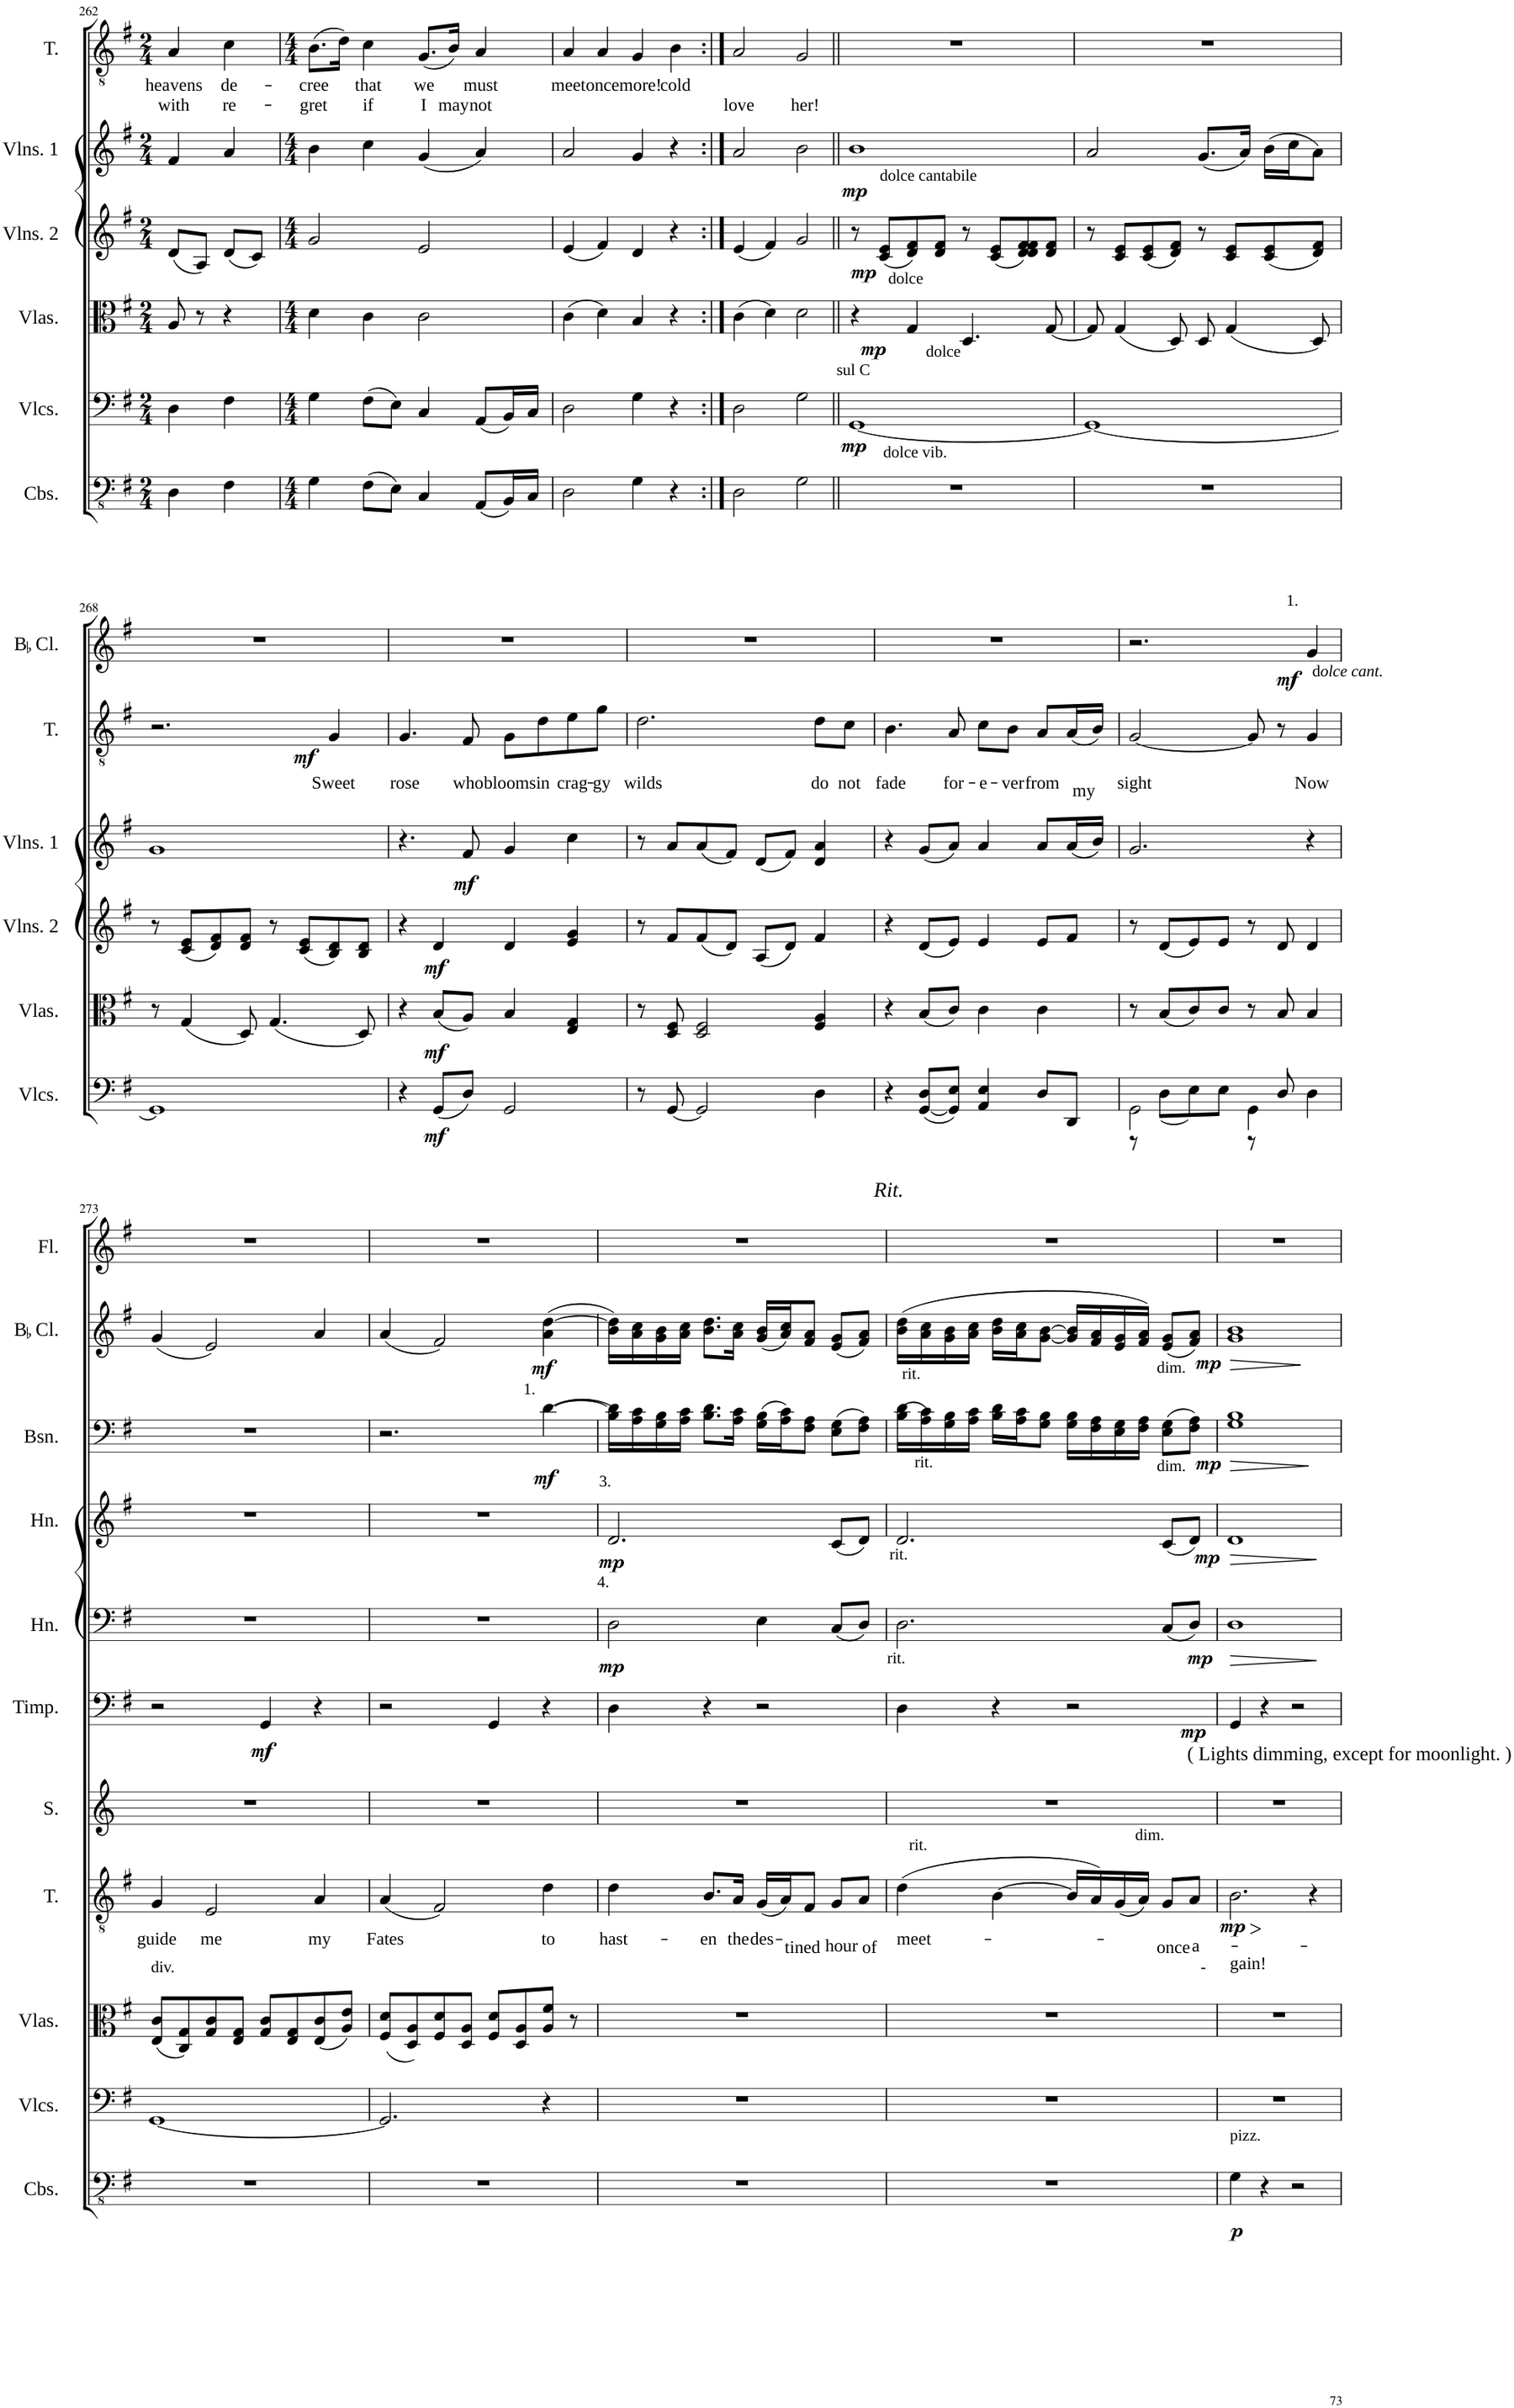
**kern	**dynam	**kern	**dynam	**kern	**dynam	**kern	**dynam	**kern	**dynam	**kern	**text	**text	**dynam	**kern	**dynam	**kern	**dynam	**kern	**dynam	**kern	**dynam	**kern	**dynam
*part11	*part11	*part10	*part10	*part9	*part9	*part8	*part8	*part7	*part7	*part6	*part6	*part6	*part6	*part5	*part5	*part4	*part4	*part3	*part3	*part2	*part2	*part1	*part1
*staff11	*staff11	*staff10	*staff10	*staff9	*staff9	*staff8	*staff8	*staff7	*staff7	*staff6	*staff6	*staff6	*staff6	*staff5	*staff5	*staff4	*staff4	*staff3	*staff3	*staff2	*staff2	*staff1	*staff1
*I"Contrabasses	*	*I"Violoncellos	*	*I"Violas	*	*I"Violins 2	*	*I"Violins 1	*	*I"Tenor	*	*	*	*I"Timpani	*	*I"Horn	*	*I"Horn	*	*I"Bassoon	*	*I"BaccidentalFlat Clarinet	*
*I'Cbs.	*	*I'Vlcs.	*	*I'Vlas.	*	*I'Vlns. 2	*	*I'Vlns. 1	*	*I'T.	*	*	*	*I'Timp.	*	*I'Hn.	*	*I'Hn.	*	*I'Bsn.	*	*I'BaccidentalFlat Cl.	*
!!LO:PB:g=z
*clefFv4	*	*clefF4	*	*clefC3	*	*clefG2	*	*clefG2	*	*clefGv2	*	*	*	*clefF4	*	*clefF4	*	*clefG2	*	*clefF4	*	*clefG2	*
*	*	*	*	*	*	*	*	*	*	*	*	*	*	*	*	*ITrd4c7	*	*ITrd4c7	*	*	*	*ITrd1c2	*
*k[f#]	*	*k[f#]	*	*k[f#]	*	*k[f#]	*	*k[f#]	*	*k[f#]	*	*	*	*k[f#]	*	*k[f#]	*	*k[f#]	*	*k[f#]	*	*k[f#]	*
*M2/4	*	*M2/4	*	*M2/4	*	*M2/4	*	*M2/4	*	*M2/4	*	*	*	*M2/4	*	*M2/4	*	*M2/4	*	*M2/4	*	*M2/4	*
=262	=262	=262	=262	=262	=262	=262	=262	=262	=262	=262	=262	=262	=262	=262	=262	=262	=262	=262	=262	=262	=262	=262	=262
!	!	!	!	!	!	!	!	!	!	!	!LO:LY:b	!LO:LY:b	!	!	!	!	!	!	!	!	!	!	!
4DD\	.	4D\	.	8A/	.	(8d/L	.	4f#/	.	4A/	heavens	with	.	2r	.	2r	.	2r	.	2r	.	2r	.
.	.	.	.	8r	.	8A/J)	.	.	.	.	.	.	.	.	.	.	.	.	.	.	.	.	.
!	!	!	!	!	!	!	!	!	!	!	!LO:LY:b	!LO:LY:b	!	!	!	!	!	!	!	!	!	!	!
4FF#\	.	4F#\	.	4r	.	(8d/L	.	4a/	.	4c\	de-	re-	.	.	.	.	.	.	.	.	.	.	.
.	.	.	.	.	.	8c/J)	.	.	.	.	.	.	.	.	.	.	.	.	.	.	.	.	.
=263	=263	=263	=263	=263	=263	=263	=263	=263	=263	=263	=263	=263	=263	=263	=263	=263	=263	=263	=263	=263	=263	=263	=263
*M4/4	*	*M4/4	*	*M4/4	*	*M4/4	*	*M4/4	*	*M4/4	*	*	*	*M4/4	*	*M4/4	*	*M4/4	*	*M4/4	*	*M4/4	*
!	!	!	!	!	!	!	!	!	!	!	!LO:LY:b	!LO:LY:b	!	!	!	!	!	!	!	!	!	!	!
4GG\	.	4G\	.	4d\	.	2g/	.	4b\	.	(8.B\L	-cree	-gret	.	1r	.	1r	.	1r	.	1r	.	1r	.
.	.	.	.	.	.	.	.	.	.	16d\Jk)	.	.	.	.	.	.	.	.	.	.	.	.	.
!	!	!	!	!	!	!	!	!	!	!	!LO:LY:b	!LO:LY:b	!	!	!	!	!	!	!	!	!	!	!
(8FF#\L	.	(8F#\L	.	4c\	.	.	.	4cc\	.	4c\	that	if	.	.	.	.	.	.	.	.	.	.	.
8EE\J)	.	8E\J)	.	.	.	.	.	.	.	.	.	.	.	.	.	.	.	.	.	.	.	.	.
!	!	!	!	!	!	!	!	!	!	!	!LO:LY:b	!LO:LY:b	!	!	!	!	!	!	!	!	!	!	!
4CC/	.	4C/	.	2c\	.	2e/	.	(4g/	.	(8.G/L	we	I	.	.	.	.	.	.	.	.	.	.	.
!	!	!	!	!	!	!	!	!	!	!	!	!LO:LY:b	!	!	!	!	!	!	!	!	!	!	!
.	.	.	.	.	.	.	.	.	.	16B/Jk)	.	may	.	.	.	.	.	.	.	.	.	.	.
!	!	!	!	!	!	!	!	!	!	!	!LO:LY:b	!LO:LY:b	!	!	!	!	!	!	!	!	!	!	!
(8AAA/L	.	(8AA/L	.	.	.	.	.	4a/)	.	4A/	must	not	.	.	.	.	.	.	.	.	.	.	.
16BBB/L)	.	16BB/L)	.	.	.	.	.	.	.	.	.	.	.	.	.	.	.	.	.	.	.	.	.
16CC/JJ	.	16C/JJ	.	.	.	.	.	.	.	.	.	.	.	.	.	.	.	.	.	.	.	.	.
=264	=264	=264	=264	=264	=264	=264	=264	=264	=264	=264	=264	=264	=264	=264	=264	=264	=264	=264	=264	=264	=264	=264	=264
!	!	!	!	!	!	!	!	!	!	!	!LO:LY:b	!	!	!	!	!	!	!	!	!	!	!	!
2DD\	.	2D\	.	(4c\	.	(4e/	.	2a/	.	4A/	meet	.	.	1r	.	1r	.	1r	.	1r	.	1r	.
!	!	!	!	!	!	!	!	!	!	!	!LO:LY:b	!	!	!	!	!	!	!	!	!	!	!	!
.	.	.	.	4d\)	.	4f#/)	.	.	.	4A/	once	.	.	.	.	.	.	.	.	.	.	.	.
!	!	!	!	!	!	!	!	!	!	!	!LO:LY:b	!	!	!	!	!	!	!	!	!	!	!	!
4GG\	.	4G\	.	4B/	.	4d/	.	4g/	.	4G/	more!	.	.	.	.	.	.	.	.	.	.	.	.
!	!	!	!	!	!	!	!	!	!	!	!LO:LY:b	!	!	!	!	!	!	!	!	!	!	!	!
4r	.	4r	.	4r	.	4r	.	4r	.	4B\	cold	.	.	.	.	.	.	.	.	.	.	.	.
=265:|!	=265:|!	=265:|!	=265:|!	=265:|!	=265:|!	=265:|!	=265:|!	=265:|!	=265:|!	=265:|!	=265:|!	=265:|!	=265:|!	=265:|!	=265:|!	=265:|!	=265:|!	=265:|!	=265:|!	=265:|!	=265:|!	=265:|!	=265:|!
!	!	!	!	!	!	!	!	!	!	!	!	!LO:LY:b	!	!	!	!	!	!	!	!	!	!	!
2DD\	.	2D\	.	(4c\	.	(4e/	.	2a/	.	2A/	.	love	.	1r	.	1r	.	1r	.	1r	.	1r	.
.	.	.	.	4d\)	.	4f#/)	.	.	.	.	.	.	.	.	.	.	.	.	.	.	.	.	.
!	!	!	!	!	!	!	!	!	!	!	!	!LO:LY:b	!	!	!	!	!	!	!	!	!	!	!
2GG\	.	2G\	.	2d\	.	2g/	.	2b\	.	2G/	.	her!	.	.	.	.	.	.	.	.	.	.	.
=266||	=266||	=266||	=266||	=266||	=266||	=266||	=266||	=266||	=266||	=266||	=266||	=266||	=266||	=266||	=266||	=266||	=266||	=266||	=266||	=266||	=266||	=266||	=266||
!	!	!	!	!	!	!	!	!LO:TX:b:t=dolce cantabile	!	!	!	!	!	!	!	!	!	!	!	!	!	!	!
!	!	!LO:TX:b:t=dolce vib.	!	!	!	!	!	!	!	!	!	!	!	!	!	!	!	!	!	!	!	!	!
!	!	!LO:TX:a:t=sul C	!	!	!	!	!	!	!	!	!	!	!	!	!	!	!	!	!	!	!	!	!
!	!	!	!LO:DY:b	!	!	!	!	!	!LO:DY:b	!	!	!	!	!	!	!	!	!	!	!	!	!	!
1r	.	[1GG	mp	4r	.	8r	.	1b	mp	1r	.	.	.	1r	.	1r	.	1r	.	1r	.	1r	.
!	!	!	!	!	!	!LO:TX:b:t=dolce	!	!	!	!	!	!	!	!	!	!	!	!	!	!	!	!	!
!	!	!	!	!	!	!	!LO:DY:b	!	!	!	!	!	!	!	!	!	!	!	!	!	!	!	!
.	.	.	.	.	.	(8c/ 8e/L	mp	.	.	.	.	.	.	.	.	.	.	.	.	.	.	.	.
!	!	!	!	!	!LO:DY:b	!	!	!	!	!	!	!	!	!	!	!	!	!	!	!	!	!	!
.	.	.	.	4G/	mp	8d/ 8f#/)	.	.	.	.	.	.	.	.	.	.	.	.	.	.	.	.	.
.	.	.	.	.	.	8d/ 8f#/J	.	.	.	.	.	.	.	.	.	.	.	.	.	.	.	.	.
!	!	!	!	!LO:TX:b:t=dolce	!	!	!	!	!	!	!	!	!	!	!	!	!	!	!	!	!	!	!
.	.	.	.	4.D/	.	8r	.	.	.	.	.	.	.	.	.	.	.	.	.	.	.	.	.
.	.	.	.	.	.	(8c/ 8e/L	.	.	.	.	.	.	.	.	.	.	.	.	.	.	.	.	.
.	.	.	.	.	.	8d/ 8d/ 8f#/ 8f#/)	.	.	.	.	.	.	.	.	.	.	.	.	.	.	.	.	.
.	.	.	.	[8G/	.	8d/ 8f#/J	.	.	.	.	.	.	.	.	.	.	.	.	.	.	.	.	.
=267	=267	=267	=267	=267	=267	=267	=267	=267	=267	=267	=267	=267	=267	=267	=267	=267	=267	=267	=267	=267	=267	=267	=267
1r	.	1GG_	.	8G/]	.	8r	.	2a/	.	1r	.	.	.	1r	.	1r	.	1r	.	1r	.	1r	.
.	.	.	.	(4G/	.	8c/ 8e/L	.	.	.	.	.	.	.	.	.	.	.	.	.	.	.	.	.
.	.	.	.	.	.	(8c/ 8e/	.	.	.	.	.	.	.	.	.	.	.	.	.	.	.	.	.
.	.	.	.	8D/)	.	8d/ 8f#/J)	.	.	.	.	.	.	.	.	.	.	.	.	.	.	.	.	.
.	.	.	.	8D/	.	8r	.	(8.g/L	.	.	.	.	.	.	.	.	.	.	.	.	.	.	.
.	.	.	.	(4G/	.	8c/ 8e/L	.	.	.	.	.	.	.	.	.	.	.	.	.	.	.	.	.
.	.	.	.	.	.	.	.	16a/Jk)	.	.	.	.	.	.	.	.	.	.	.	.	.	.	.
.	.	.	.	.	.	(8c/ 8e/	.	(16b\LL	.	.	.	.	.	.	.	.	.	.	.	.	.	.	.
.	.	.	.	.	.	.	.	16cc\J	.	.	.	.	.	.	.	.	.	.	.	.	.	.	.
.	.	.	.	8D/)	.	8d/ 8f#/J)	.	8a\J)	.	.	.	.	.	.	.	.	.	.	.	.	.	.	.
!!LO:LB:g=z
=268	=268	=268	=268	=268	=268	=268	=268	=268	=268	=268	=268	=268	=268	=268	=268	=268	=268	=268	=268	=268	=268	=268	=268
1r	.	1GG]	.	8r	.	8r	.	1g	.	2.r	.	.	.	1r	.	1r	.	1r	.	1r	.	1r	.
.	.	.	.	(4G/	.	(8c/ 8e/L	.	.	.	.	.	.	.	.	.	.	.	.	.	.	.	.	.
.	.	.	.	.	.	8d/ 8f#/)	.	.	.	.	.	.	.	.	.	.	.	.	.	.	.	.	.
.	.	.	.	8D/)	.	8d/ 8f#/J	.	.	.	.	.	.	.	.	.	.	.	.	.	.	.	.	.
.	.	.	.	(4.G/	.	8r	.	.	.	.	.	.	.	.	.	.	.	.	.	.	.	.	.
.	.	.	.	.	.	(8c/ 8e/L	.	.	.	.	.	.	.	.	.	.	.	.	.	.	.	.	.
!	!	!	!	!	!	!	!	!	!	!	!LO:LY:b	!	!LO:DY:b	!	!	!	!	!	!	!	!	!	!
.	.	.	.	.	.	8B/ 8d/)	.	.	.	4G/	Sweet	.	mf	.	.	.	.	.	.	.	.	.	.
.	.	.	.	8D/)	.	8B/ 8d/J	.	.	.	.	.	.	.	.	.	.	.	.	.	.	.	.	.
=269	=269	=269	=269	=269	=269	=269	=269	=269	=269	=269	=269	=269	=269	=269	=269	=269	=269	=269	=269	=269	=269	=269	=269
!	!	!	!	!	!	!	!	!	!	!	!LO:LY:b	!	!	!	!	!	!	!	!	!	!	!	!
1r	.	4r	.	4r	.	4r	.	4.r	.	4.G/	rose	.	.	1r	.	1r	.	1r	.	1r	.	1r	.
!	!	!	!LO:DY:b	!	!LO:DY:b	!	!LO:DY:b	!	!	!	!	!	!	!	!	!	!	!	!	!	!	!	!
.	.	(8GG/L	mf	(8B/L	mf	4d/	mf	.	.	.	.	.	.	.	.	.	.	.	.	.	.	.	.
!	!	!	!	!	!	!	!	!	!LO:DY:b	!	!LO:LY:b	!	!	!	!	!	!	!	!	!	!	!	!
.	.	8D/J)	.	8A/J)	.	.	.	8f#/	mf	8F#/	who	.	.	.	.	.	.	.	.	.	.	.	.
!	!	!	!	!	!	!	!	!	!	!	!LO:LY:b	!	!	!	!	!	!	!	!	!	!	!	!
.	.	2GG/	.	4B/	.	4d/	.	4g/	.	8G\L	blooms	.	.	.	.	.	.	.	.	.	.	.	.
!	!	!	!	!	!	!	!	!	!	!	!LO:LY:b	!	!	!	!	!	!	!	!	!	!	!	!
.	.	.	.	.	.	.	.	.	.	8d\	in	.	.	.	.	.	.	.	.	.	.	.	.
!	!	!	!	!	!	!	!	!	!	!	!LO:LY:b	!	!	!	!	!	!	!	!	!	!	!	!
.	.	.	.	4E/ 4G/	.	4e/ 4g/	.	4cc\	.	8e\	crag-	.	.	.	.	.	.	.	.	.	.	.	.
!	!	!	!	!	!	!	!	!	!	!	!LO:LY:b	!	!	!	!	!	!	!	!	!	!	!	!
.	.	.	.	.	.	.	.	.	.	8g\J	-gy	.	.	.	.	.	.	.	.	.	.	.	.
=270	=270	=270	=270	=270	=270	=270	=270	=270	=270	=270	=270	=270	=270	=270	=270	=270	=270	=270	=270	=270	=270	=270	=270
!	!	!	!	!	!	!	!	!	!	!	!LO:LY:b	!	!	!	!	!	!	!	!	!	!	!	!
1r	.	8r	.	8r	.	8r	.	8r	.	2.d\	wilds	.	.	1r	.	1r	.	1r	.	1r	.	1r	.
.	.	[8GG/	.	8D/ 8F#/	.	8f#/L	.	8a/L	.	.	.	.	.	.	.	.	.	.	.	.	.	.	.
.	.	2GG/]	.	2D/ 2F#/	.	(8f#/	.	(8a/	.	.	.	.	.	.	.	.	.	.	.	.	.	.	.
.	.	.	.	.	.	8d/J)	.	8f#/J)	.	.	.	.	.	.	.	.	.	.	.	.	.	.	.
.	.	.	.	.	.	(8A/L	.	(8d/L	.	.	.	.	.	.	.	.	.	.	.	.	.	.	.
.	.	.	.	.	.	8d/J)	.	8f#/J)	.	.	.	.	.	.	.	.	.	.	.	.	.	.	.
!	!	!	!	!	!	!	!	!	!	!	!LO:LY:b	!	!	!	!	!	!	!	!	!	!	!	!
.	.	4D\	.	4F#/ 4A/	.	4f#/	.	4d/ 4a/	.	8d\L	do	.	.	.	.	.	.	.	.	.	.	.	.
!	!	!	!	!	!	!	!	!	!	!	!LO:LY:b	!	!	!	!	!	!	!	!	!	!	!	!
.	.	.	.	.	.	.	.	.	.	8c\J	not	.	.	.	.	.	.	.	.	.	.	.	.
=271	=271	=271	=271	=271	=271	=271	=271	=271	=271	=271	=271	=271	=271	=271	=271	=271	=271	=271	=271	=271	=271	=271	=271
!	!	!	!	!	!	!	!	!	!	!	!LO:LY:b	!	!	!	!	!	!	!	!	!	!	!	!
1r	.	4r	.	4r	.	4r	.	4r	.	4.B\	fade	.	.	1r	.	1r	.	1r	.	1r	.	1r	.
.	.	([8GG/ 8D/L	.	(8B/L	.	(8d/L	.	(8g/L	.	.	.	.	.	.	.	.	.	.	.	.	.	.	.
!	!	!	!	!	!	!	!	!	!	!	!LO:LY:b	!	!	!	!	!	!	!	!	!	!	!	!
.	.	8GG/] 8E/J)	.	8c/J)	.	8e/J)	.	8a/J)	.	8A/	for-	.	.	.	.	.	.	.	.	.	.	.	.
!	!	!	!	!	!	!	!	!	!	!	!LO:LY:b	!	!	!	!	!	!	!	!	!	!	!	!
.	.	4AA/ 4E/	.	4c\	.	4e/	.	4a/	.	8c\L	-e-	.	.	.	.	.	.	.	.	.	.	.	.
!	!	!	!	!	!	!	!	!	!	!	!LO:LY:b	!	!	!	!	!	!	!	!	!	!	!	!
.	.	.	.	.	.	.	.	.	.	8B\J	-ver	.	.	.	.	.	.	.	.	.	.	.	.
!	!	!	!	!	!	!	!	!	!	!	!LO:LY:b	!	!	!	!	!	!	!	!	!	!	!	!
.	.	8D/L	.	4c\	.	8e/L	.	8a/L	.	8A/L	from	.	.	.	.	.	.	.	.	.	.	.	.
!	!	!	!	!	!	!	!	!	!	!	!LO:LY:b	!	!	!	!	!	!	!	!	!	!	!	!
.	.	8DD/J	.	.	.	8f#/J	.	(16a/L	.	(16A/L	my	.	.	.	.	.	.	.	.	.	.	.	.
.	.	.	.	.	.	.	.	16b/JJ)	.	16B/JJ)	.	.	.	.	.	.	.	.	.	.	.	.	.
=272	=272	=272	=272	=272	=272	=272	=272	=272	=272	=272	=272	=272	=272	=272	=272	=272	=272	=272	=272	=272	=272	=272	=272
*	*	*^	*	*	*	*	*	*	*	*	*	*	*	*	*	*	*	*	*	*	*	*	*
!	!	!	!	!	!	!	!	!	!	!	!	!LO:LY:b	!	!	!	!	!	!	!	!	!	!	!	!
1r	.	2GG\	8r	.	8r	.	8r	.	2.g/	.	[2G/	sight	.	.	1r	.	1r	.	1r	.	1r	.	2.r	.
.	.	.	(8D\L	.	(8B/L	.	(8d/L	.	.	.	.	.	.	.	.	.	.	.	.	.	.	.	.	.
.	.	.	8E\)	.	8c/)	.	8e/)	.	.	.	.	.	.	.	.	.	.	.	.	.	.	.	.	.
.	.	.	8E\J	.	8c/J	.	8e/J	.	.	.	.	.	.	.	.	.	.	.	.	.	.	.	.	.
.	.	4GG\	8r	.	8r	.	8r	.	.	.	8G/]	.	.	.	.	.	.	.	.	.	.	.	.	.
.	.	.	8D/	.	8B/	.	8d/	.	.	.	8r	.	.	.	.	.	.	.	.	.	.	.	.	.
!	!	!	!	!	!	!	!	!	!	!	!	!	!	!	!	!	!	!	!	!	!	!	!LO:TX:a:t=1.	!
!	!	!	!	!	!	!	!	!	!	!	!	!	!	!	!	!	!	!	!	!	!	!	!LO:TX:b:t=d	!
!	!	!	!	!	!	!	!	!	!	!	!	!	!	!	!	!	!	!	!	!	!	!	!LO:TX:b:i:t=olce cant.	!
!	!	!	!	!	!	!	!	!	!	!	!	!LO:LY:b	!	!	!	!	!	!	!	!	!	!	!	!LO:DY:b
.	.	4D\	4ryy	.	4B/	.	4d/	.	4r	.	4G/	Now	.	.	.	.	.	.	.	.	.	.	4g/	mf
!!LO:LB:g=z
=273	=273	=273	=273	=273	=273	=273	=273	=273	=273	=273	=273	=273	=273	=273	=273	=273	=273	=273	=273	=273	=273	=273	=273	=273
!	!	!	!	!	!LO:TX:a:t=div.	!	!	!	!	!	!	!	!	!	!	!	!	!	!	!	!	!	!	!
!	!	!	!	!	!	!	!	!	!	!	!	!LO:LY:b	!	!	!	!	!	!	!	!	!	!	!	!
*	*	*v	*v	*	*	*	*	*	*	*	*	*	*	*	*	*	*	*	*	*	*	*	*	*
1r	.	[1GG	.	(8E/ 8c/L	.	1r	.	1r	.	4G/	guide	.	.	2r	.	1r	.	1r	.	1r	.	(4g/	.
.	.	.	.	8C/ 8G/)	.	.	.	.	.	.	.	.	.	.	.	.	.	.	.	.	.	.	.
!	!	!	!	!	!	!	!	!	!	!	!LO:LY:b	!	!	!	!	!	!	!	!	!	!	!	!
.	.	.	.	8G/ 8c/	.	.	.	.	.	2E/	me	.	.	.	.	.	.	.	.	.	.	2e/)	.
.	.	.	.	8E/ 8G/J	.	.	.	.	.	.	.	.	.	.	.	.	.	.	.	.	.	.	.
!	!	!	!	!	!	!	!	!	!	!	!	!	!	!	!LO:DY:b	!	!	!	!	!	!	!	!
.	.	.	.	8G/ 8c/L	.	.	.	.	.	.	.	.	.	4GG/	mf	.	.	.	.	.	.	.	.
.	.	.	.	8E/ 8G/	.	.	.	.	.	.	.	.	.	.	.	.	.	.	.	.	.	.	.
!	!	!	!	!	!	!	!	!	!	!	!LO:LY:b	!	!	!	!	!	!	!	!	!	!	!	!
.	.	.	.	(8E/ 8c/	.	.	.	.	.	4A/	my	.	.	4r	.	.	.	.	.	.	.	4a/	.
.	.	.	.	8A/ 8e/J)	.	.	.	.	.	.	.	.	.	.	.	.	.	.	.	.	.	.	.
=274	=274	=274	=274	=274	=274	=274	=274	=274	=274	=274	=274	=274	=274	=274	=274	=274	=274	=274	=274	=274	=274	=274	=274
!	!	!	!	!	!	!	!	!	!	!	!LO:LY:b	!	!	!	!	!	!	!	!	!	!	!	!
1r	.	2.GG/]	.	(8F#/ 8d/L	.	1r	.	1r	.	(4A/	Fates	.	.	2r	.	1r	.	1r	.	2.r	.	(4a/	.
.	.	.	.	8D/ 8A/)	.	.	.	.	.	.	.	.	.	.	.	.	.	.	.	.	.	.	.
.	.	.	.	8F#/ 8d/	.	.	.	.	.	2F#/)	.	.	.	.	.	.	.	.	.	.	.	2f#/)	.
.	.	.	.	8D/ 8A/J	.	.	.	.	.	.	.	.	.	.	.	.	.	.	.	.	.	.	.
.	.	.	.	8F#/ 8d/L	.	.	.	.	.	.	.	.	.	4GG/	.	.	.	.	.	.	.	.	.
.	.	.	.	8D/ 8A/	.	.	.	.	.	.	.	.	.	.	.	.	.	.	.	.	.	.	.
!	!	!	!	!	!	!	!	!	!	!	!	!	!	!	!	!	!	!	!	!LO:TX:a:t=1.	!	!	!
!	!	!	!	!	!	!	!	!	!	!	!LO:LY:b	!	!	!	!	!	!	!	!	!	!LO:DY:b	!	!LO:DY:b
.	.	4r	.	8A/ 8f#/J	.	.	.	.	.	4d\	to	.	.	4r	.	.	.	.	.	([4d\	mf	(4a\ [4dd\	mf
.	.	.	.	8r	.	.	.	.	.	.	.	.	.	.	.	.	.	.	.	.	.	.	.
=275	=275	=275	=275	=275	=275	=275	=275	=275	=275	=275	=275	=275	=275	=275	=275	=275	=275	=275	=275	=275	=275	=275	=275
!	!	!	!	!	!	!	!	!	!	!	!	!	!	!	!	!	!	!LO:TX:a:t=3.	!	!	!	!	!
!	!	!	!	!	!	!	!	!	!	!	!	!	!	!	!	!LO:TX:a:t=4.	!	!	!	!	!	!	!
!	!	!	!	!	!	!	!	!	!	!	!LO:LY:b	!	!	!	!	!	!LO:DY:b	!	!LO:DY:b	!	!	!	!
1r	.	1r	.	1r	.	1r	.	1r	.	4d\	hast-	.	.	4D\	.	2D\	mp	2.d/	mp	16B\ 16d\]LL)	.	16b\ 16dd\]LL)	.
.	.	.	.	.	.	.	.	.	.	.	.	.	.	.	.	.	.	.	.	16A\ 16c\	.	16a\ 16cc\	.
.	.	.	.	.	.	.	.	.	.	.	.	.	.	.	.	.	.	.	.	16G\ 16B\	.	16g\ 16b\	.
.	.	.	.	.	.	.	.	.	.	.	.	.	.	.	.	.	.	.	.	16A\ 16c\JJ	.	16a\ 16cc\JJ	.
!	!	!	!	!	!	!	!	!	!	!	!LO:LY:b	!	!	!	!	!	!	!	!	!	!	!	!
.	.	.	.	.	.	.	.	.	.	8.B/L	-en	.	.	4r	.	.	.	.	.	8.B\ 8.d\L	.	8.b\ 8.dd\L	.
!	!	!	!	!	!	!	!	!	!	!	!LO:LY:b	!	!	!	!	!	!	!	!	!	!	!	!
.	.	.	.	.	.	.	.	.	.	16A/Jk	the	.	.	.	.	.	.	.	.	16A\ 16c\Jk	.	16a\ 16cc\Jk	.
!	!	!	!	!	!	!	!	!	!	!	!LO:LY:b	!	!	!	!	!	!	!	!	!	!	!	!
.	.	.	.	.	.	.	.	.	.	(16G/LL	des-	.	.	2r	.	4E\	.	.	.	(16G\ 16B\LL	.	(16g/ 16b/LL	.
!	!	!	!	!	!	!	!	!	!	!	!LO:LY:b	!	!	!	!	!	!	!	!	!	!	!	!
.	.	.	.	.	.	.	.	.	.	16A/J)	-tined	.	.	.	.	.	.	.	.	16A\ 16c\J)	.	16a/ 16cc/J)	.
.	.	.	.	.	.	.	.	.	.	8F#/J	.	.	.	.	.	.	.	.	.	8F#\ 8A\J	.	8f#/ 8a/J	.
!	!	!	!	!	!	!	!	!	!	!	!LO:LY:b	!	!	!	!	!	!	!	!	!	!	!	!
.	.	.	.	.	.	.	.	.	.	8G/L	hour	.	.	.	.	(8C/L	.	(8c/L	.	(8E\ 8G\L	.	(8e/ 8g/L	.
!	!	!	!	!	!	!	!	!	!	!	!LO:LY:b	!	!	!	!	!	!	!	!	!	!	!	!
.	.	.	.	.	.	.	.	.	.	8A/J	of	.	.	.	.	8D/J)	.	8d/J)	.	8F#\ 8A\J)	.	8f#/ 8a/J)	.
=276	=276	=276	=276	=276	=276	=276	=276	=276	=276	=276	=276	=276	=276	=276	=276	=276	=276	=276	=276	=276	=276	=276	=276
!	!	!	!	!	!	!	!	!	!	!	!	!	!	!	!	!	!	!LO:TX:b:t=rit.	!	!	!	!	!
!	!	!	!	!	!	!	!	!	!	!	!	!	!	!	!	!LO:TX:b:t=rit.	!	!	!	!	!	!	!
!	!	!	!	!	!	!	!	!	!	!	!LO:LY:b	!	!	!	!	!	!	!	!	!	!	!	!
1r	.	1r	.	1r	.	1r	.	1r	.	(4d\	meet-	.	.	4D\	.	2.D\	.	2.d/	.	(16B\ 16d\LL	.	(16b\ 16dd\LL	.
.	.	.	.	.	.	.	.	.	.	.	.	.	.	.	.	.	.	.	.	16A\ 16c\)	.	16a\ 16cc\	.
.	.	.	.	.	.	.	.	.	.	.	.	.	.	.	.	.	.	.	.	16G\ 16B\	.	16g\ 16b\	.
.	.	.	.	.	.	.	.	.	.	.	.	.	.	.	.	.	.	.	.	16A\ 16c\JJ	.	16a\ 16cc\JJ	.
!	!	!	!	!	!	!	!	!	!	!LO:TX:a:t=rit.	!	!	!	!	!	!	!	!	!	!	!	!	!
.	.	.	.	.	.	.	.	.	.	[4B\	.	.	.	4r	.	.	.	.	.	16B\ 16d\LL	.	16b\ 16dd\LL	.
.	.	.	.	.	.	.	.	.	.	.	.	.	.	.	.	.	.	.	.	16A\ 16c\J	.	16a\ 16cc\J	.
!	!	!	!	!	!	!	!	!	!	!	!	!	!	!	!	!	!	!	!	!LO:TX:b:t=rit.	!	!	!
.	.	.	.	.	.	.	.	.	.	.	.	.	.	.	.	.	.	.	.	8G\ 8B\J	.	[8g\ [8b\J	.
!	!	!	!	!	!	!	!	!	!	!	!	!	!	!	!	!	!	!	!	!	!	!LO:TX:b:t=rit.	!
!	!	!	!	!	!	!	!	!	!	!	!	!	!	!	!LO:DY:b	!	!	!	!	!	!	!	!
.	.	.	.	.	.	.	.	.	.	16B/LL]	.	.	.	2r	mp	.	.	.	.	16G\ 16B\LL	.	16g/] 16b/]LL	.
.	.	.	.	.	.	.	.	.	.	16A/)	.	.	.	.	.	.	.	.	.	16F#\ 16A\	.	16f#/ 16a/	.
.	.	.	.	.	.	.	.	.	.	(16G/	.	.	.	.	.	.	.	.	.	16E\ 16G\	.	16e/ 16g/	.
.	.	.	.	.	.	.	.	.	.	16A/JJ)	.	.	.	.	.	.	.	.	.	16F#\ 16A\JJ	.	16f#/ 16a/JJ)	.
!	!	!	!	!	!	!	!	!	!	!	!	!	!	!	!	!	!	!	!	!	!	!LO:TX:b:t=dim.	!
!	!	!	!	!	!	!	!	!	!	!	!	!	!	!	!	!	!	!	!	!LO:TX:b:t=dim.	!	!	!
!	!	!	!	!	!	!	!	!	!	!LO:TX:a:t=dim.	!	!	!	!	!	!	!	!	!	!	!	!	!
!	!	!	!	!	!	!	!	!	!	!	!LO:LY:b	!	!	!	!	!	!	!	!	!	!	!	!
.	.	.	.	.	.	.	.	.	.	8G/L	once	.	.	.	.	(8C/L	.	(8c/L	.	(8E\ 8G\L	.	(8e/ 8g/L	.
!	!	!	!	!	!	!	!	!	!	!	!LO:LY:b	!	!	!	!	!	!	!	!	!	!	!	!
.	.	.	.	.	.	.	.	.	.	8A/J	a-	.	.	.	.	8D/J)	.	8d/J)	.	8F#\ 8A\J)	.	8f#/ 8a/J)	.
=277	=277	=277	=277	=277	=277	=277	=277	=277	=277	=277	=277	=277	=277	=277	=277	=277	=277	=277	=277	=277	=277	=277	=277
!	!	!	!	!	!	!	!	!	!	!LO:TX:b:t=-	!	!	!	!	!	!	!	!	!	!	!	!	!
!LO:TX:a:t=pizz.	!	!	!	!	!	!	!	!	!	!	!	!	!	!	!	!	!	!	!	!	!	!	!
!	!LO:DY:b	!	!	!	!	!	!	!	!	!	!	!LO:LY:b	!LO:HP:b	!	!	!	!LO:HP:b	!	!LO:HP:b	!	!LO:HP:b	!	!LO:HP:b
!	!	!	!	!	!	!	!	!	!	!	!	!	!LO:DY:n=1:b	!	!	!	!LO:DY:n=1:b	!	!LO:DY:n=1:b	!	!LO:DY:n=1:b	!	!LO:DY:n=1:b
4GG\	p	1r	.	1r	.	1r	.	1r	.	2.B\	.	gain!	> mp	4GG/	.	1D	> mp	1d	> mp	1G 1B	> mp	1g 1b	> mp
4r	.	.	.	.	.	.	.	.	.	.	.	.	.	4r	.	.	.	.	.	.	.	.	.
2r	.	.	.	.	.	.	.	.	.	.	.	.	.	2r	.	.	.	.	.	.	.	.	.
.	.	.	.	.	.	.	.	.	.	4r	.	.	.	.	.	.	.	.	.	.	.	.	.
.	.	.	.	.	.	.	.	.	.	.	.	.	]	.	.	.	]	.	]	.	]	.	]
=	=	=	=	=	=	=	=	=	=	=	=	=	=	=	=	=	=	=	=	=	=	=	=
*-	*-	*-	*-	*-	*-	*-	*-	*-	*-	*-	*-	*-	*-	*-	*-	*-	*-	*-	*-	*-	*-	*-	*-
